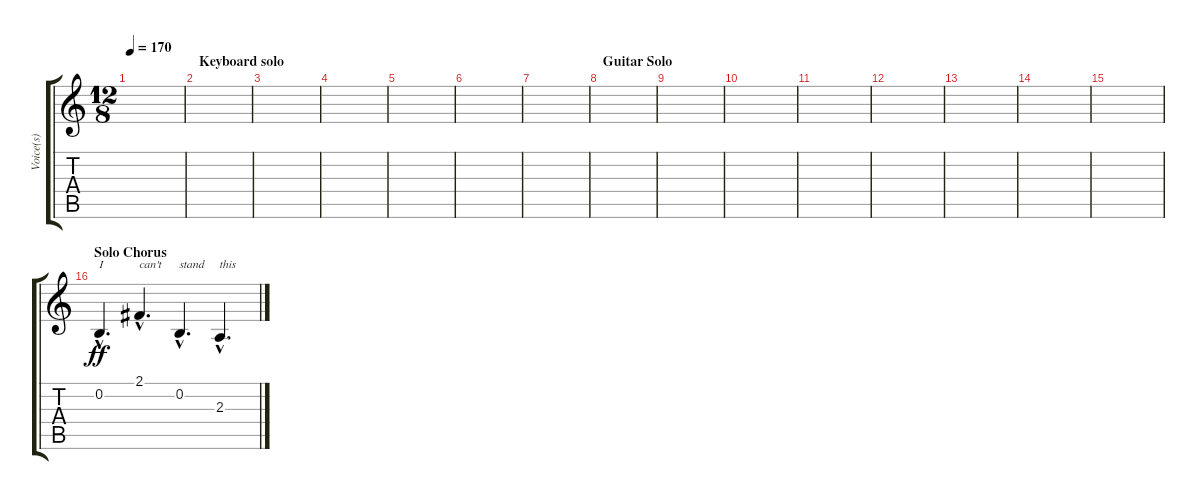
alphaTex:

\track ("Voice(s)" "Voice(s)") {instrument voiceoohs}
\staff {score tabs}
\tuning (E4 B3 G3 D3 A2 E2) {hide}
\ts (12 8)
\tempo 170
\clef g2
\ks c
|
\section ("" "Keyboard solo")
|
|
|
|
|
|
\section ("" "Guitar Solo")
|
|
|
|
|
|
|
|
\section ("" "Solo Chorus")
0.2{hac}.4{d txt "I " dy ff} 2.1{hac}.4{d txt "can't"} 0.2{hac}.4{d txt "stand"} 2.3{hac}.4{d txt "this"}
